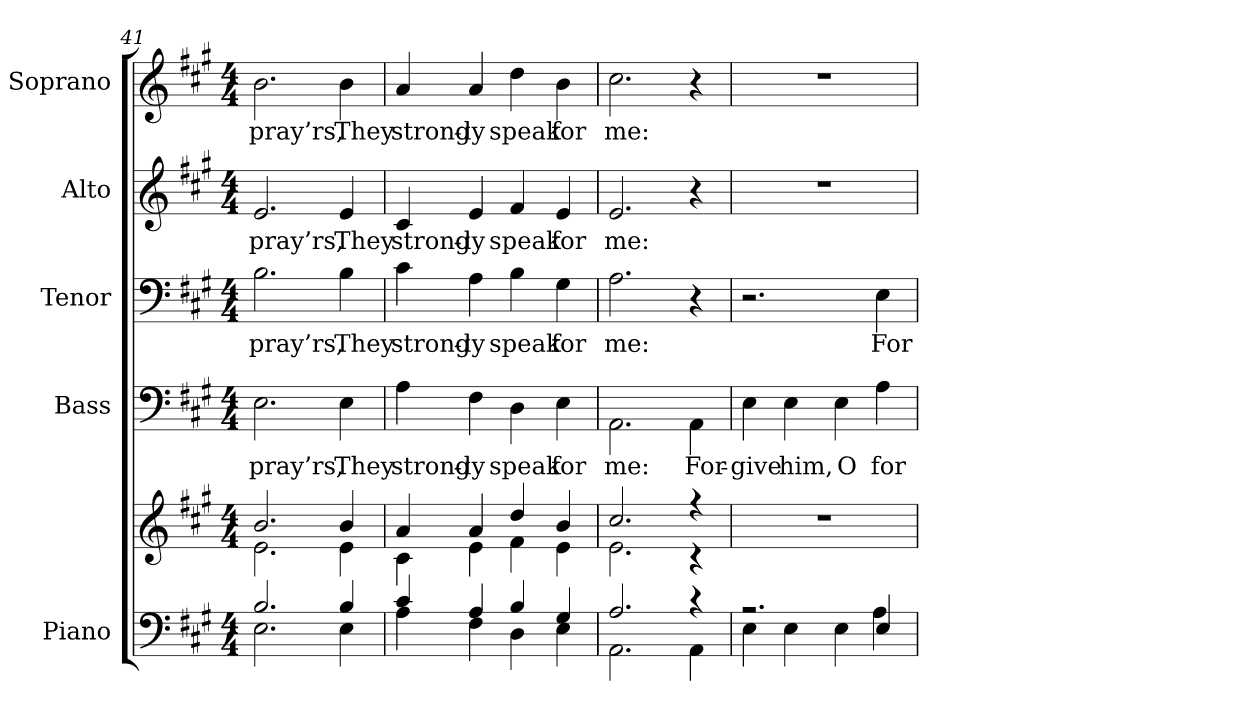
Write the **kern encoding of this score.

**kern	**kern	**kern	**text	**kern	**text	**kern	**text	**kern	**text
*part5	*part5	*part4	*part4	*part3	*part3	*part2	*part2	*part1	*part1
*staff6	*staff5	*staff4	*staff4	*staff3	*staff3	*staff2	*staff2	*staff1	*staff1
*I"Piano	*	*I"Bass	*	*I"Tenor	*	*I"Alto	*	*I"Soprano	*
*I'Pno.	*	*I'B.	*	*I'T.	*	*I'A.	*	*I'S.	*
*clefF4	*clefG2	*clefF4	*	*clefF4	*	*clefG2	*	*clefG2	*
*	*	*ITrd7c12	*	*	*	*	*	*	*
*k[f#c#g#]	*k[f#c#g#]	*k[f#c#g#]	*	*k[f#c#g#]	*	*k[f#c#g#]	*	*k[f#c#g#]	*
*A:	*A:	*A:	*	*A:	*	*A:	*	*A:	*
*M4/4	*M4/4	*M4/4	*	*M4/4	*	*M4/4	*	*M4/4	*
=41	=41	=41	=41	=41	=41	=41	=41	=41	=41
*^	*^	*	*	*	*	*	*	*	*
!	!	!	!	!	!LO:LY:b:color=#000000	!	!	!	!	!	!
!	!	!	!	!	!	!	!LO:LY:b:color=#000000	!	!	!	!
!	!	!	!	!	!	!	!	!	!LO:LY:b:color=#000000	!	!
!	!	!	!	!	!	!	!	!	!	!	!LO:LY:b:color=#000000
2.Bi/	2.Ei\	2.bi/	2.ei\	2.EEi\	pray’rs,	2.Bi\	pray’rs,	2.ei/	pray’rs,	2.bi\	pray’rs,
!	!	!	!	!	!LO:LY:b:color=#000000	!	!	!	!	!	!
!	!	!	!	!	!	!	!LO:LY:b:color=#000000	!	!	!	!
!	!	!	!	!	!	!	!	!	!LO:LY:b:color=#000000	!	!
!	!	!	!	!	!	!	!	!	!	!	!LO:LY:b:color=#000000
4Bi/	4Ei\	4bi/	4ei\	4EEi\	They	4Bi\	They	4ei/	They	4bi\	They
=42	=42	=42	=42	=42	=42	=42	=42	=42	=42	=42	=42
!	!	!	!	!	!LO:LY:b:color=#000000	!	!	!	!	!	!
!	!	!	!	!	!	!	!LO:LY:b:color=#000000	!	!	!	!
!	!	!	!	!	!	!	!	!	!LO:LY:b:color=#000000	!	!
!	!	!	!	!	!	!	!	!	!	!	!LO:LY:b:color=#000000
4c#i/	4Ai\	4ai/	4c#i\	4AAi\	strong-	4c#i\	strong-	4c#i/	strong-	4ai/	strong-
!	!	!	!	!	!LO:LY:b:color=#000000	!	!	!	!	!	!
!	!	!	!	!	!	!	!LO:LY:b:color=#000000	!	!	!	!
!	!	!	!	!	!	!	!	!	!LO:LY:b:color=#000000	!	!
!	!	!	!	!	!	!	!	!	!	!	!LO:LY:b:color=#000000
4Ai/	4F#i\	4ai/	4ei\	4FF#i\	-ly	4Ai\	-ly	4ei/	-ly	4ai/	-ly
!	!	!	!	!	!LO:LY:b:color=#000000	!	!	!	!	!	!
!	!	!	!	!	!	!	!LO:LY:b:color=#000000	!	!	!	!
!	!	!	!	!	!	!	!	!	!LO:LY:b:color=#000000	!	!
!	!	!	!	!	!	!	!	!	!	!	!LO:LY:b:color=#000000
4Bi/	4Di\	4ddi/	4f#i\	4DDi\	speak	4Bi\	speak	4f#i/	speak	4ddi\	speak
!	!	!	!	!	!LO:LY:b:color=#000000	!	!	!	!	!	!
!	!	!	!	!	!	!	!LO:LY:b:color=#000000	!	!	!	!
!	!	!	!	!	!	!	!	!	!LO:LY:b:color=#000000	!	!
!	!	!	!	!	!	!	!	!	!	!	!LO:LY:b:color=#000000
4G#i/	4Ei\	4bi/	4ei\	4EEi\	for	4G#i\	for	4ei/	for	4bi\	for
=43	=43	=43	=43	=43	=43	=43	=43	=43	=43	=43	=43
!	!	!	!	!	!LO:LY:b:color=#000000	!	!	!	!	!	!
!	!	!	!	!	!	!	!LO:LY:b:color=#000000	!	!	!	!
!	!	!	!	!	!	!	!	!	!LO:LY:b:color=#000000	!	!
!	!	!	!	!	!	!	!	!	!	!	!LO:LY:b:color=#000000
2.Ai/	2.AAi\	2.cc#i/	2.ei\	2.AAAi\	me:	2.Ai\	me:	2.ei/	me:	2.cc#i\	me:
!	!	!	!	!	!LO:LY:b:color=#000000	!	!	!	!	!	!
4r	4AAi\	4r	4r	4AAAi\	For-	4r	.	4r	.	4r	.
*	*	*v	*v	*	*	*	*	*	*	*	*
=44	=44	=44	=44	=44	=44	=44	=44	=44	=44	=44
*	*	*^	*	*	*	*	*	*	*	*
!	!	!	!	!	!LO:LY:b:color=#000000	!	!	!	!	!	!
*	*	*v	*v	*	*	*	*	*	*	*	*
2.r	4Ei\	1r	4EEi\	-give	2.r	.	1r	.	1r	.
!	!	!	!	!LO:LY:b:color=#000000	!	!	!	!	!	!
.	4Ei\	.	4EEi\	him,	.	.	.	.	.	.
!	!	!	!	!LO:LY:b:color=#000000	!	!	!	!	!	!
.	4Ei\	.	4EEi\	O	.	.	.	.	.	.
!	!	!	!	!LO:LY:b:color=#000000	!	!	!	!	!	!
!	!	!	!	!	!	!LO:LY:b:color=#000000	!	!	!	!
4Ei/	4Ai\	.	4AAi\	for-	4Ei\	For-	.	.	.	.
*v	*v	*	*	*	*	*	*	*	*	*
=	=	=	=	=	=	=	=	=	=
*-	*-	*-	*-	*-	*-	*-	*-	*-	*-
